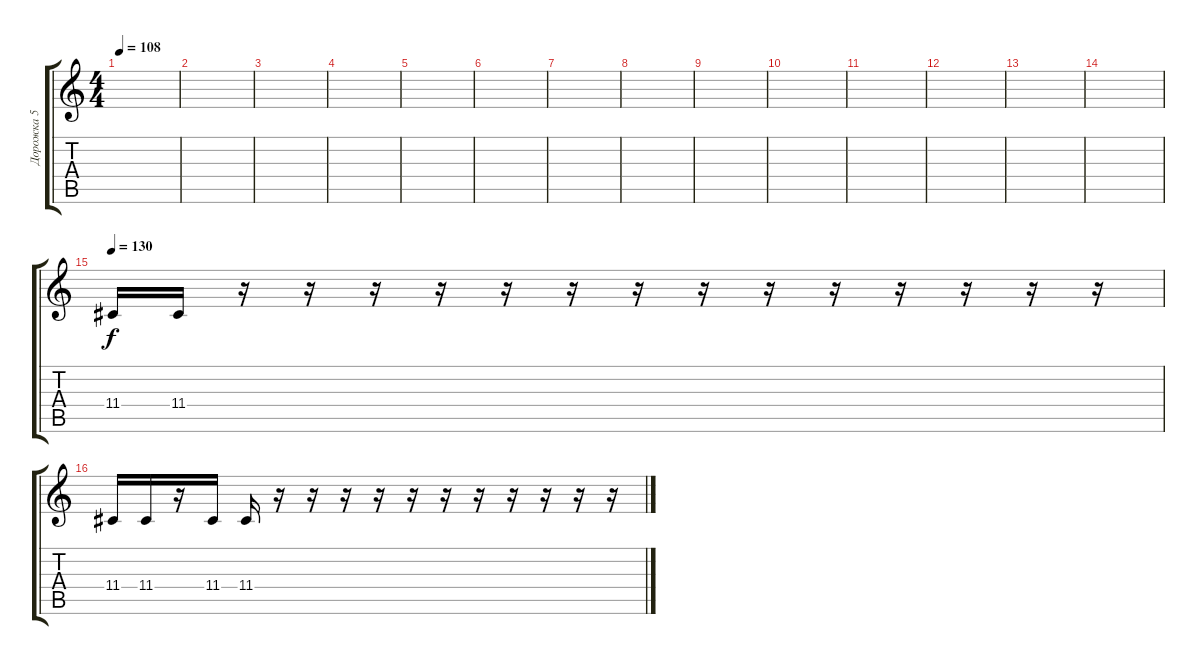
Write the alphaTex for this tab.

\track ("Дорожка 5" "Дорожка 5") {instrument lead2sawtooth}
\staff {score tabs}
\tuning (E4 B3 G3 D3 A2 D2) {hide}
\ts (4 4)
\tempo 108
\clef g2
\ks c
|
|
|
|
|
|
|
|
|
|
|
|
|
|
\tempo 130
11.4.16{volume 3} 11.4.16{volume 11} r.16 r.16 r.16 r.16 r.16 r.16 r.16 r.16 r.16 r.16 r.16 r.16 r.16 r.16 |
11.4.16 11.4.16 r.16 11.4.16 11.4.16 r.16 r.16 r.16 r.16 r.16 r.16 r.16 r.16 r.16 r.16 r.16
